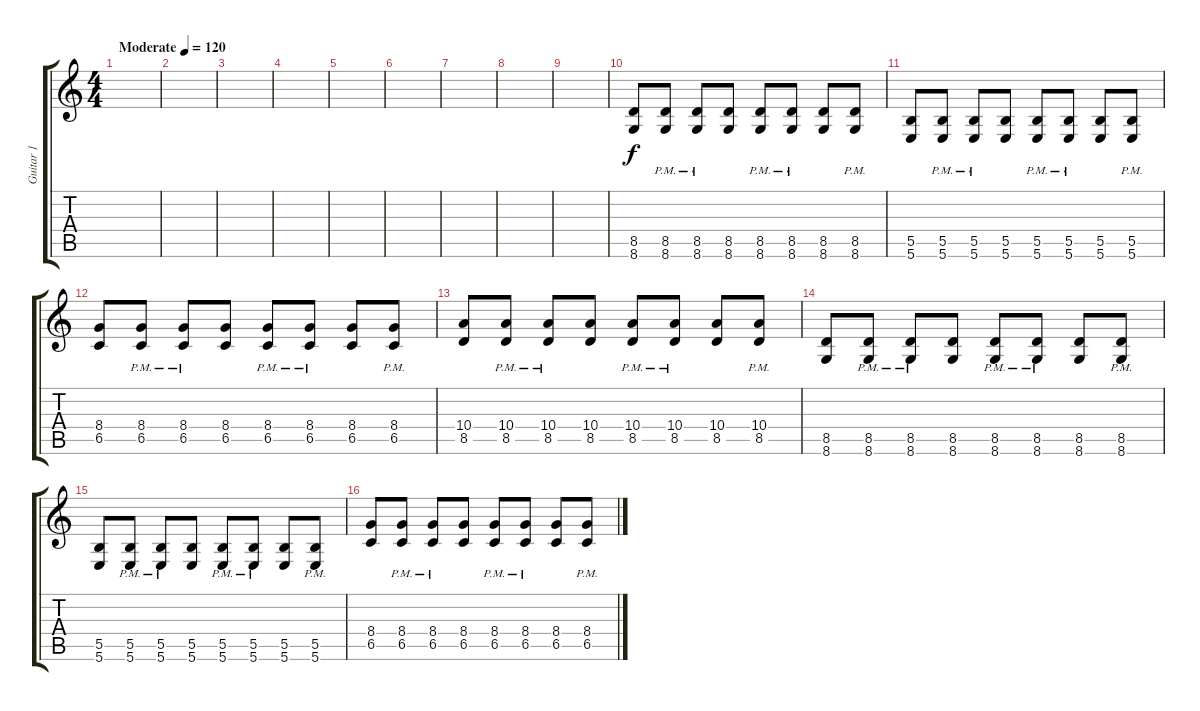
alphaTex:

\track ("Guitar 1" "Guitar 1") {instrument overdrivenguitar}
\staff {score tabs}
\tuning (Db4 Ab3 E3 B2 Gb2 B1) {hide}
\ts (4 4)
\tempo (120 "Moderate")
\clef g2
\ks c
|
|
|
|
|
|
|
|
|
(8.5 8.6).8 (8.5{pm} 8.6{pm}).8 (8.5{pm} 8.6{pm}).8 (8.5 8.6).8 (8.5{pm} 8.6{pm}).8 (8.5{pm} 8.6{pm}).8 (8.5 8.6).8 (8.5{pm} 8.6{pm}).8 |
(5.5 5.6).8 (5.5{pm} 5.6{pm}).8 (5.5{pm} 5.6{pm}).8 (5.5 5.6).8 (5.5{pm} 5.6{pm}).8 (5.5{pm} 5.6{pm}).8 (5.5 5.6).8 (5.5{pm} 5.6{pm}).8 |
(8.4 6.5).8 (8.4{pm} 6.5{pm}).8 (8.4{pm} 6.5{pm}).8 (8.4 6.5).8 (8.4{pm} 6.5{pm}).8 (8.4{pm} 6.5{pm}).8 (8.4 6.5).8 (8.4{pm} 6.5{pm}).8 |
(10.4 8.5).8 (10.4{pm} 8.5{pm}).8 (10.4{pm} 8.5{pm}).8 (10.4 8.5).8 (10.4{pm} 8.5{pm}).8 (10.4{pm} 8.5{pm}).8 (10.4 8.5).8 (10.4{pm} 8.5{pm}).8 |
(8.5 8.6).8 (8.5{pm} 8.6{pm}).8 (8.5{pm} 8.6{pm}).8 (8.5 8.6).8 (8.5{pm} 8.6{pm}).8 (8.5{pm} 8.6{pm}).8 (8.5 8.6).8 (8.5{pm} 8.6{pm}).8 |
(5.5 5.6).8 (5.5{pm} 5.6{pm}).8 (5.5{pm} 5.6{pm}).8 (5.5 5.6).8 (5.5{pm} 5.6{pm}).8 (5.5{pm} 5.6{pm}).8 (5.5 5.6).8 (5.5{pm} 5.6{pm}).8 |
(8.4 6.5).8 (8.4{pm} 6.5{pm}).8 (8.4{pm} 6.5{pm}).8 (8.4 6.5).8 (8.4{pm} 6.5{pm}).8 (8.4{pm} 6.5{pm}).8 (8.4 6.5).8 (8.4{pm} 6.5{pm}).8
